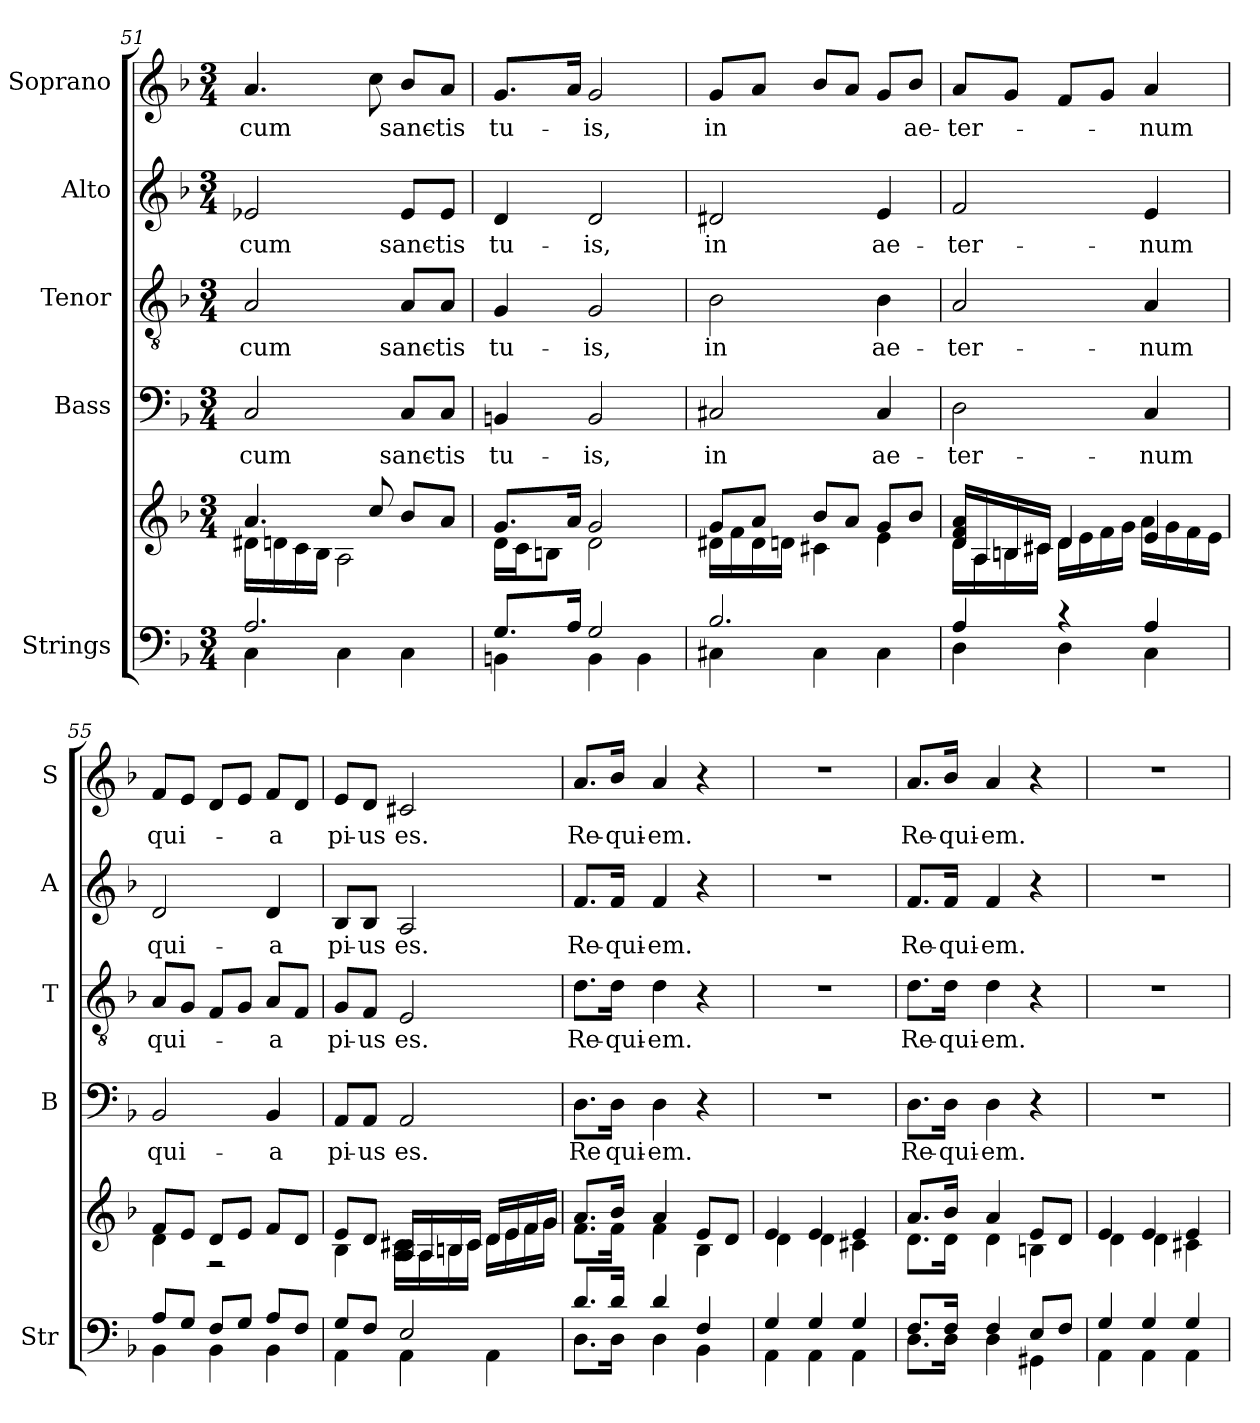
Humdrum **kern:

**kern	**kern	**kern	**text	**kern	**text	**kern	**text	**kern	**text
*part5	*part5	*part4	*part4	*part3	*part3	*part2	*part2	*part1	*part1
*staff6	*staff5	*staff4	*staff4	*staff3	*staff3	*staff2	*staff2	*staff1	*staff1
*I"Strings	*	*I"Bass	*	*I"Tenor	*	*I"Alto	*	*I"Soprano	*
*I'Str	*	*I'B	*	*I'T	*	*I'A	*	*I'S	*
*clefF4	*clefG2	*clefF4	*	*clefGv2	*	*clefG2	*	*clefG2	*
*k[b-]	*k[b-]	*k[b-]	*	*k[b-]	*	*k[b-]	*	*k[b-]	*
*M3/4	*M3/4	*M3/4	*	*M3/4	*	*M3/4	*	*M3/4	*
=51	=51	=51	=51	=51	=51	=51	=51	=51	=51
*^	*^	*	*	*	*	*	*	*	*
!	!	!	!	!	!LO:LY:b	!	!LO:LY:b	!	!LO:LY:b	!	!
2.A/	4C\	4.a/	16d#X\LL	2C	cum	2A	cum	2e-X	cum	4.a	cum
.	.	.	16dn\	.	.	.	.	.	.	.	.
.	.	.	16c\	.	.	.	.	.	.	.	.
.	.	.	16B-\JJ	.	.	.	.	.	.	.	.
.	4C\	.	2A\	.	.	.	.	.	.	.	.
.	.	8cc/	.	.	.	.	.	.	.	8cc	.
!	!	!	!	!	!LO:LY:b	!	!LO:LY:b	!	!LO:LY:b	!	!LO:LY:b
.	4C\	8b-/L	.	8CL	sanc-	8AL	sanc-	8e-L	sanc-	8b-L	sanc-
!	!	!	!	!	!LO:LY:b	!	!LO:LY:b	!	!LO:LY:b	!	!LO:LY:b
.	.	8a/J	.	8CJ	-tis	8AJ	-tis	8e-J	-tis	8aJ	-tis
=52	=52	=52	=52	=52	=52	=52	=52	=52	=52	=52	=52
!	!	!	!	!	!LO:LY:b	!	!LO:LY:b	!	!LO:LY:b	!	!LO:LY:b
8.G/L	4BBn\	8.g/L	16d\LL	4BBn	tu-	4G	tu-	4d	tu-	8.gL	tu-
.	.	.	16c\J	.	.	.	.	.	.	.	.
.	.	.	8Bn\J	.	.	.	.	.	.	.	.
16A/Jk	.	16a/Jk	.	.	.	.	.	.	.	16aJk	.
!	!	!	!	!	!LO:LY:b	!	!LO:LY:b	!	!LO:LY:b	!	!LO:LY:b
2G/	4BB\	2g/	2d\	2BB	-is,	2G	-is,	2d	-is,	2g	-is,
.	4BB\	.	.	.	.	.	.	.	.	.	.
=53	=53	=53	=53	=53	=53	=53	=53	=53	=53	=53	=53
!	!	!	!	!	!LO:LY:b	!	!LO:LY:b	!	!LO:LY:b	!	!
2.B-/	4C#X\	8g/L	16d#X\LL	2C#X	in	2B-	in	2d#X	in	8gL	in
.	.	.	16f\	.	.	.	.	.	.	.	.
.	.	8a/J	16d#\	.	.	.	.	.	.	8aJ	.
.	.	.	16dn\JJ	.	.	.	.	.	.	.	.
.	4C#\	8b-/L	4c#X\	.	.	.	.	.	.	8b-L	.
.	.	8a/J	.	.	.	.	.	.	.	8aJ	.
!	!	!	!	!	!LO:LY:b	!	!LO:LY:b	!	!LO:LY:b	!	!
.	4C#\	8g/L	4e\	4C#	ae-	4B-	ae-	4e	ae-	8gL	.
!	!	!	!	!	!	!	!	!	!	!	!LO:LY:b
.	.	8b-/J	.	.	.	.	.	.	.	8b-J	ae-
=54	=54	=54	=54	=54	=54	=54	=54	=54	=54	=54	=54
!	!	!	!	!	!LO:LY:b	!	!LO:LY:b	!	!LO:LY:b	!	!LO:LY:b
4A/	4D\	16d/ 16f/ 16a/LL	16d\LL	2D	-ter-	2A	-ter-	2f	-ter-	8aL	-ter-
.	.	16A/	16A\	.	.	.	.	.	.	.	.
.	.	16Bn/	16Bn\	.	.	.	.	.	.	8gJ	.
.	.	16c#X/JJ	16c#X\JJ	.	.	.	.	.	.	.	.
4r	4D\	4d/	16d\LL	.	.	.	.	.	.	8fL	.
.	.	.	16e\	.	.	.	.	.	.	.	.
.	.	.	16f\	.	.	.	.	.	.	8gJ	.
.	.	.	16g\JJ	.	.	.	.	.	.	.	.
!	!	!	!	!	!LO:LY:b	!	!LO:LY:b	!	!LO:LY:b	!	!LO:LY:b
4A/	4C\	4e/	16a\LL	4C	-num	4A	-num	4e	-num	4a	-num
.	.	.	16g\	.	.	.	.	.	.	.	.
.	.	.	16f\	.	.	.	.	.	.	.	.
.	.	.	16e\JJ	.	.	.	.	.	.	.	.
=55	=55	=55	=55	=55	=55	=55	=55	=55	=55	=55	=55
!	!	!	!	!	!LO:LY:b	!	!LO:LY:b	!	!LO:LY:b	!	!LO:LY:b
8A/L	4BB-\	8f/L	4d\	2BB-	qui-	8AL	qui-	2d	qui-	8fL	qui-
8G/J	.	8e/J	.	.	.	8GJ	.	.	.	8eJ	.
8F/L	4BB-\	8d/L	2r	.	.	8FL	.	.	.	8dL	.
8G/J	.	8e/J	.	.	.	8GJ	.	.	.	8eJ	.
!	!	!	!	!	!LO:LY:b	!	!	!	!LO:LY:b	!	!LO:LY:b
8A/L	4BB-\	8f/L	.	4BB-	-a	8AL	a	4d	-a	8fL	-a
8F/J	.	8d/J	.	.	.	8FJ	.	.	.	8dJ	.
=56	=56	=56	=56	=56	=56	=56	=56	=56	=56	=56	=56
!	!	!	!	!	!LO:LY:b	!	!LO:LY:b	!	!LO:LY:b	!	!LO:LY:b
8G/L	4AA\	8e/L	4B-\	8AAL	pi-	8GL	pi-	8B-L	pi-	8eL	pi-
!	!	!	!	!	!LO:LY:b	!	!LO:LY:b	!	!LO:LY:b	!	!LO:LY:b
8F/J	.	8d/J	.	8AAJ	-us	8FJ	-us	8B-J	-us	8dJ	-us
!	!	!	!	!	!LO:LY:b	!	!LO:LY:b	!	!LO:LY:b	!	!LO:LY:b
2E/	4AA\	16A/ 16c#X/LL	16A\ 16c#X\LL	2AA	es.	2E	es.	2A	es.	2c#X	es.
.	.	16A/	16A\	.	.	.	.	.	.	.	.
.	.	16Bn/	16Bn\	.	.	.	.	.	.	.	.
.	.	16c#/JJ	16c#\JJ	.	.	.	.	.	.	.	.
.	4AA\	16d/LL	16d\LL	.	.	.	.	.	.	.	.
.	.	16e/	16e\	.	.	.	.	.	.	.	.
.	.	16f/	16f\	.	.	.	.	.	.	.	.
.	.	16g/JJ	16g\JJ	.	.	.	.	.	.	.	.
=57	=57	=57	=57	=57	=57	=57	=57	=57	=57	=57	=57
!	!	!	!	!	!	!	!LO:LY:b	!	!LO:LY:b	!	!LO:LY:b
8.d/L	8.D\L	8.a/L	8.f\L	8.DL	Re	8.dL	Re-	8.fL	Re-	8.aL	Re-
!	!	!	!	!	!LO:LY:b	!	!LO:LY:b	!	!LO:LY:b	!	!LO:LY:b
16d/Jk	16D\Jk	16b-/Jk	16f\Jk	16DJk	qui-	16dJk	-qui-	16fJk	-qui-	16b-Jk	-qui-
!	!	!	!	!	!LO:LY:b	!	!LO:LY:b	!	!LO:LY:b	!	!LO:LY:b
4d/	4D\	4a/	4f\	4D	-em.	4d	-em.	4f	-em.	4a	-em.
4F/	4BB-\	8e/L	4B-\	4r	.	4r	.	4r	.	4r	.
.	.	8d/J	.	.	.	.	.	.	.	.	.
=58	=58	=58	=58	=58	=58	=58	=58	=58	=58	=58	=58
!	!	!	!	!LO:N:vis=2	!	!LO:N:vis=2	!	!LO:N:vis=2	!	!LO:N:vis=2	!
4G/	4AA\	4e/	4d\	2.r	.	2.r	.	2.r	.	2.r	.
4G/	4AA\	4e/	4d\	.	.	.	.	.	.	.	.
4G/	4AA\	4e/	4c#X\	.	.	.	.	.	.	.	.
=59	=59	=59	=59	=59	=59	=59	=59	=59	=59	=59	=59
!	!	!	!	!	!LO:LY:b	!	!LO:LY:b	!	!LO:LY:b	!	!LO:LY:b
8.F/L	8.D\L	8.a/L	8.d\L	8.DL	Re-	8.dL	Re-	8.fL	Re-	8.aL	Re-
!	!	!	!	!	!LO:LY:b	!	!LO:LY:b	!	!LO:LY:b	!	!LO:LY:b
16F/Jk	16D\Jk	16b-/Jk	16d\Jk	16DJk	-qui-	16dJk	-qui-	16fJk	-qui-	16b-Jk	-qui-
!	!	!	!	!	!LO:LY:b	!	!LO:LY:b	!	!LO:LY:b	!	!LO:LY:b
4F/	4D\	4a/	4d\	4D	-em.	4d	-em.	4f	-em.	4a	-em.
8E/L	4GG#X\	8e/L	4Bn\	4r	.	4r	.	4r	.	4r	.
8F/J	.	8d/J	.	.	.	.	.	.	.	.	.
=60	=60	=60	=60	=60	=60	=60	=60	=60	=60	=60	=60
!	!	!	!	!LO:N:vis=2	!	!LO:N:vis=2	!	!LO:N:vis=2	!	!LO:N:vis=2	!
4G/	4AA\	4e/	4d\	2.r	.	2.r	.	2.r	.	2.r	.
4G/	4AA\	4e/	4d\	.	.	.	.	.	.	.	.
4G/	4AA\	4e/	4c#X\	.	.	.	.	.	.	.	.
*v	*v	*	*	*	*	*	*	*	*	*	*
*	*v	*v	*	*	*	*	*	*	*	*
=	=	=	=	=	=	=	=	=	=
*-	*-	*-	*-	*-	*-	*-	*-	*-	*-
